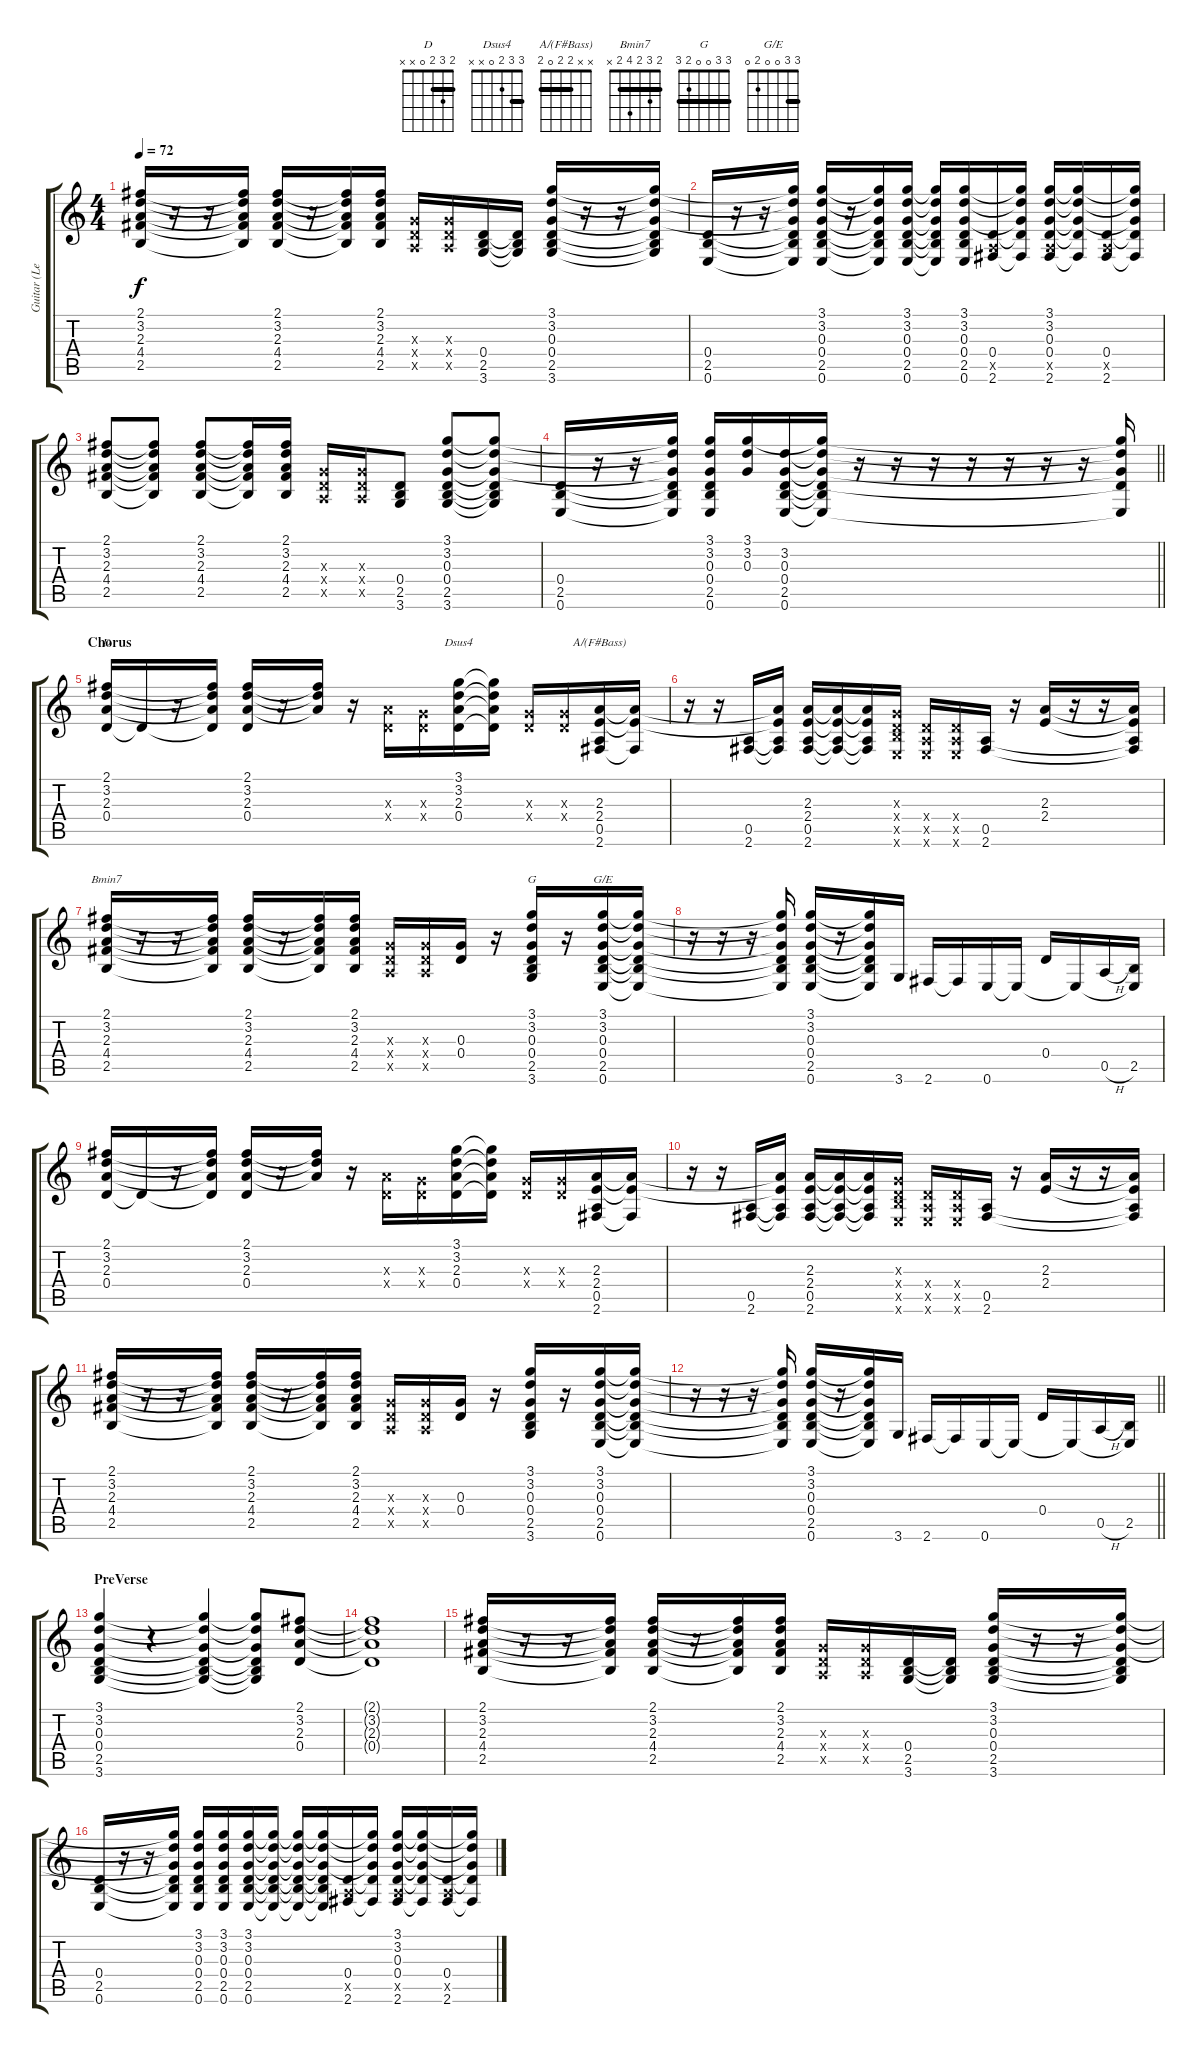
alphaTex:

\track ("Guitar (Lead)" "Guitar (Le") {instrument acousticguitarsteel}
\staff {score tabs}
\tuning (E4 B3 G3 D3 A2 E2) {hide}
\chord ("D" 2 3 2 0 x x) {barre 2}
\chord ("Dsus4" 3 3 2 0 x x) {barre 3}
\chord ("A/(F#Bass)" x x 2 2 0 2) {barre 2}
\chord ("Bmin7" 2 3 2 4 2 x) {barre 2}
\chord ("G" 3 3 0 0 2 3) {barre 3}
\chord ("G/E" 3 3 0 0 2 0) {barre 3}
\ts (4 4)
\tempo 72
\clef g2
\ks c
(2.1 3.2 2.3 4.4 2.5).16{dy f} r.16 r.16 (2.1{t} 3.2{t} 2.3{t} 4.4{t} 2.5{t}).16 (2.1 3.2 2.3 4.4 2.5).16 r.16 (2.1{t} 3.2{t} 2.3{t} 4.4{t} 2.5{t}).16 (2.1 3.2 2.3 4.4 2.5).16 (0.3{x} 0.4{x} 0.5{x}).16 (0.3{x} 0.4{x} 0.5{x}).16 (0.4 2.5 3.6).16 (0.4{t} 2.5{t} 3.6{t}).16 (3.1 3.2 0.3 0.4 2.5 3.6).16 r.16 r.16 (3.1{t} 3.2{t} 0.3{t} 0.4{t} 2.5{t} 3.6{t}).16 |
(0.4 2.5 0.6).16 r.16 r.16 (3.1{t} 3.2{t} 0.3{t} 0.4{t} 2.5{t} 0.6{t}).16 (3.1 3.2 0.3 0.4 2.5 0.6).16 r.16 (3.1{t} 3.2{t} 0.3{t} 0.4{t} 2.5{t} 0.6{t}).16 (3.1 3.2 0.3 0.4 2.5 0.6).16 (3.1{t} 3.2{t} 0.3{t} 0.4{t} 2.5{t} 0.6{t}).16 (3.1 3.2 0.3 0.4 2.5 0.6).16 (0.4 0.5{x} 2.6).16 (3.1{t} 3.2{t} 0.3{t} 0.4{t} 2.6{t}).16 (3.1 3.2 0.3 0.4 0.5{x} 2.6).16 (3.1{t} 3.2{t} 0.3{t} 0.4{t} 2.6{t}).16 (0.4 0.5{x} 2.6).16 (3.1{t} 3.2{t} 0.3{t} 0.4{t} 2.6{t}).16 |
(2.1 3.2 2.3 4.4 2.5).8 (2.1{t} 3.2{t} 2.3{t} 4.4{t} 2.5{t}).8 (2.1 3.2 2.3 4.4 2.5).8 (2.1{t} 3.2{t} 2.3{t} 4.4{t} 2.5{t}).16 (2.1 3.2 2.3 4.4 2.5).16 (0.3{x} 0.4{x} 0.5{x}).16 (0.3{x} 0.4{x} 0.5{x}).16 (0.4 2.5 3.6).8 (3.1 3.2 0.3 0.4 2.5 3.6).8 (3.1{t} 3.2{t} 0.3{t} 0.4{t} 2.5{t} 3.6{t}).8 |
\barLineRight lightlight
(0.4 2.5 0.6).16 r.16 r.16 (3.1{t} 3.2{t} 0.3{t} 0.4{t} 2.5{t} 0.6{t}).16 (3.1 3.2 0.3 0.4 2.5 0.6).16 (3.1 3.2 0.3).16 (3.2 0.3 0.4 2.5 0.6).16 (3.1{t} 3.2{t} 0.3{t} 0.4{t} 2.5{t} 0.6{t}).16 r.16 r.16 r.16 r.16 r.16 r.16 r.16 (3.1{t} 3.2{t} 0.3{t} 0.4{t} 0.6{t}).16 |
\section ("" "Chorus")
(2.1 3.2 2.3 0.4).16{ch "D"} 0.4{t}.16 r.16 (2.1{t} 3.2{t} 2.3{t} 0.4{t}).16 (2.1 3.2 2.3 0.4).16 r.16 (2.1{t} 3.2{t} 2.3{t}).16 r.16 (2.3{x} 0.4{x}).16 (0.3{x} 0.4{x}).16 (3.1 3.2 2.3 0.4).16{ch "Dsus4"} (3.1{t} 3.2{t} 2.3{t} 0.4{t}).16 (0.3{x} 0.4{x}).16 (0.3{x} 0.4{x}).16 (2.3 2.4 0.5 2.6).16{ch "A/(F#Bass)"} (2.3{t} 2.4{t} 2.6{t}).16 |
r.16 r.16 (0.5 2.6).16 (2.3{t} 2.4{t} 0.5{t} 2.6{t}).16 (2.3 2.4 0.5 2.6).16 (2.3{t} 2.4{t} 0.5{t} 2.6{t}).16 (2.3{t} 2.4{t} 0.5{t} 2.6{t}).16 (0.3{x} 0.4{x} 2.5{x} 0.6{x}).16 (0.4{x} 0.5{x} 0.6{x}).16 (0.4{x} 0.5{x} 0.6{x}).16 (0.5 2.6).16 r.16 (2.3 2.4).16 r.16 r.16 (2.3{t} 2.4{t} 0.5{t} 2.6{t}).16 |
(2.1 3.2 2.3 4.4 2.5).16{ch "Bmin7"} r.16 r.16 (2.1{t} 3.2{t} 2.3{t} 4.4{t} 2.5{t}).16 (2.1 3.2 2.3 4.4 2.5).16 r.16 (2.1{t} 3.2{t} 2.3{t} 4.4{t} 2.5{t}).16 (2.1 3.2 2.3 4.4 2.5).16 (0.3{x} 0.4{x} 0.5{x}).16 (0.3{x} 0.4{x} 0.5{x}).16 (0.3 0.4).16 r.16 (3.1 3.2 0.3 0.4 2.5 3.6).16{ch "G"} r.16 (3.1 3.2 0.3 0.4 2.5 0.6).16{ch "G/E"} (3.1{t} 3.2{t} 0.3{t} 0.4{t} 2.5{t} 0.6{t}).16 |
r.16 r.16 r.16 (3.1{t} 3.2{t} 0.3{t} 0.4{t} 2.5{t} 0.6{t}).16 (3.1 3.2 0.3 0.4 2.5 0.6).16 r.16 (3.1{t} 3.2{t} 0.3{t} 0.4{t} 2.5{t} 0.6{t}).16 3.6.16 2.6.16 2.6{t}.16 0.6.16 0.6{t}.16 0.4.16 0.6{t}.16 0.5{h}.16 (2.5 0.6{t}).16 |
(2.1 3.2 2.3 0.4).16 0.4{t}.16 r.16 (2.1{t} 3.2{t} 2.3{t} 0.4{t}).16 (2.1 3.2 2.3 0.4).16 r.16 (2.1{t} 3.2{t} 2.3{t}).16 r.16 (2.3{x} 0.4{x}).16 (0.3{x} 0.4{x}).16 (3.1 3.2 2.3 0.4).16 (3.1{t} 3.2{t} 2.3{t} 0.4{t}).16 (0.3{x} 0.4{x}).16 (0.3{x} 0.4{x}).16 (2.3 2.4 0.5 2.6).16 (2.3{t} 2.4{t} 2.6{t}).16 |
r.16 r.16 (0.5 2.6).16 (2.3{t} 2.4{t} 0.5{t} 2.6{t}).16 (2.3 2.4 0.5 2.6).16 (2.3{t} 2.4{t} 0.5{t} 2.6{t}).16 (2.3{t} 2.4{t} 0.5{t} 2.6{t}).16 (0.3{x} 0.4{x} 2.5{x} 0.6{x}).16 (0.4{x} 0.5{x} 0.6{x}).16 (0.4{x} 0.5{x} 0.6{x}).16 (0.5 2.6).16 r.16 (2.3 2.4).16 r.16 r.16 (2.3{t} 2.4{t} 0.5{t} 2.6{t}).16 |
(2.1 3.2 2.3 4.4 2.5).16 r.16 r.16 (2.1{t} 3.2{t} 2.3{t} 4.4{t} 2.5{t}).16 (2.1 3.2 2.3 4.4 2.5).16 r.16 (2.1{t} 3.2{t} 2.3{t} 4.4{t} 2.5{t}).16 (2.1 3.2 2.3 4.4 2.5).16 (0.3{x} 0.4{x} 0.5{x}).16 (0.3{x} 0.4{x} 0.5{x}).16 (0.3 0.4).16 r.16 (3.1 3.2 0.3 0.4 2.5 3.6).16 r.16 (3.1 3.2 0.3 0.4 2.5 0.6).16 (3.1{t} 3.2{t} 0.3{t} 0.4{t} 2.5{t} 0.6{t}).16 |
\barLineRight lightlight
r.16 r.16 r.16 (3.1{t} 3.2{t} 0.3{t} 0.4{t} 2.5{t} 0.6{t}).16 (3.1 3.2 0.3 0.4 2.5 0.6).16 r.16 (3.1{t} 3.2{t} 0.3{t} 0.4{t} 2.5{t} 0.6{t}).16 3.6.16 2.6.16 2.6{t}.16 0.6.16 0.6{t}.16 0.4.16 0.6{t}.16 0.5{h}.16 (2.5 0.6{t}).16 |
\section ("" "PreVerse")
(3.1 3.2 0.3 0.4 2.5 3.6).4 r.4 (3.1{t} 3.2{t} 0.3{t} 0.4{t} 2.5{t} 3.6{t}).4 (3.1{t} 3.2{t} 0.3{t} 0.4{t} 2.5{t} 3.6{t}).8 (2.1 3.2 2.3 0.4).8 |
(2.1{t} 3.2{t} 2.3{t} 0.4{t}).1 |
(2.1 3.2 2.3 4.4 2.5).16 r.16 r.16 (2.1{t} 3.2{t} 2.3{t} 4.4{t} 2.5{t}).16 (2.1 3.2 2.3 4.4 2.5).16 r.16 (2.1{t} 3.2{t} 2.3{t} 4.4{t} 2.5{t}).16 (2.1 3.2 2.3 4.4 2.5).16 (0.3{x} 0.4{x} 0.5{x}).16 (0.3{x} 0.4{x} 0.5{x}).16 (0.4 2.5 3.6).16 (0.4{t} 2.5{t} 3.6{t}).16 (3.1 3.2 0.3 0.4 2.5 3.6).16 r.16 r.16 (3.1{t} 3.2{t} 0.3{t} 0.4{t} 2.5{t} 3.6{t}).16 |
(0.4 2.5 0.6).16 r.16 r.16 (3.1{t} 3.2{t} 0.3{t} 0.4{t} 2.5{t} 0.6{t}).16 (3.1 3.2 0.3 0.4 2.5 0.6).16 (3.1 3.2 0.3 0.4 2.5 0.6).16 (3.1 3.2 0.3 0.4 2.5 0.6).16 (3.1{t} 3.2{t} 0.3{t} 0.4{t} 2.5{t} 0.6{t}).16 (3.1{t} 3.2{t} 0.3{t} 0.4{t} 2.5{t} 0.6{t}).16 (3.1{t} 3.2{t} 0.3{t} 0.4{t} 2.5{t} 0.6{t}).16 (0.4 0.5{x} 2.6).16 (3.1{t} 3.2{t} 0.3{t} 0.4{t} 2.6{t}).16 (3.1 3.2 0.3 0.4 0.5{x} 2.6).16 (3.1{t} 3.2{t} 0.3{t} 0.4{t} 2.6{t}).16 (0.4 0.5{x} 2.6).16 (3.1{t} 3.2{t} 0.3{t} 0.4{t} 2.6{t}).16
